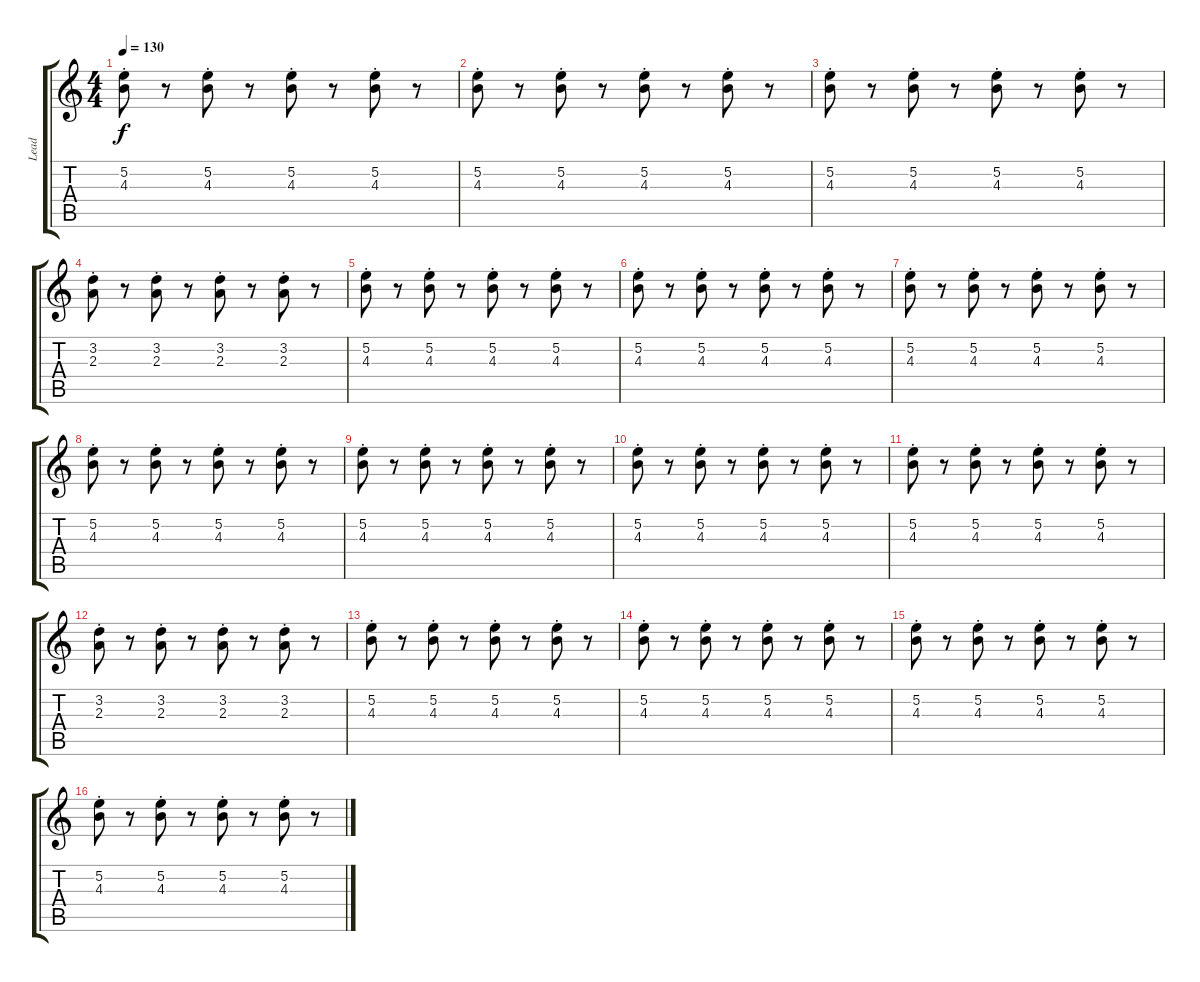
\track ("Lead" "Lead") {instrument electricguitarclean}
\staff {score tabs}
\tuning (E4 B3 G3 D3 A2 E2) {hide}
\ts (4 4)
\tempo 130
\clef g2
\ks c
(5.2{st} 4.3{st}).8{dy f} r.8 (5.2{st} 4.3{st}).8 r.8 (5.2{st} 4.3{st}).8 r.8 (5.2{st} 4.3{st}).8 r.8 |
(5.2{st} 4.3{st}).8 r.8 (5.2{st} 4.3{st}).8 r.8 (5.2{st} 4.3{st}).8 r.8 (5.2{st} 4.3{st}).8 r.8 |
(5.2{st} 4.3{st}).8 r.8 (5.2{st} 4.3{st}).8 r.8 (5.2{st} 4.3{st}).8 r.8 (5.2{st} 4.3{st}).8 r.8 |
(3.2{st} 2.3).8 r.8 (3.2{st} 2.3).8 r.8 (3.2{st} 2.3).8 r.8 (3.2{st} 2.3).8 r.8 |
(5.2{st} 4.3{st}).8 r.8 (5.2{st} 4.3{st}).8 r.8 (5.2{st} 4.3{st}).8 r.8 (5.2{st} 4.3{st}).8 r.8 |
(5.2{st} 4.3{st}).8 r.8 (5.2{st} 4.3{st}).8 r.8 (5.2{st} 4.3{st}).8 r.8 (5.2{st} 4.3{st}).8 r.8 |
(5.2{st} 4.3{st}).8 r.8 (5.2{st} 4.3{st}).8 r.8 (5.2{st} 4.3{st}).8 r.8 (5.2{st} 4.3{st}).8 r.8 |
(5.2{st} 4.3{st}).8 r.8 (5.2{st} 4.3{st}).8 r.8 (5.2{st} 4.3{st}).8 r.8 (5.2{st} 4.3{st}).8 r.8 |
(5.2{st} 4.3{st}).8 r.8 (5.2{st} 4.3{st}).8 r.8 (5.2{st} 4.3{st}).8 r.8 (5.2{st} 4.3{st}).8 r.8 |
(5.2{st} 4.3{st}).8 r.8 (5.2{st} 4.3{st}).8 r.8 (5.2{st} 4.3{st}).8 r.8 (5.2{st} 4.3{st}).8 r.8 |
(5.2{st} 4.3{st}).8 r.8 (5.2{st} 4.3{st}).8 r.8 (5.2{st} 4.3{st}).8 r.8 (5.2{st} 4.3{st}).8 r.8 |
(3.2{st} 2.3).8 r.8 (3.2{st} 2.3).8 r.8 (3.2{st} 2.3).8 r.8 (3.2{st} 2.3).8 r.8 |
(5.2{st} 4.3{st}).8 r.8 (5.2{st} 4.3{st}).8 r.8 (5.2{st} 4.3{st}).8 r.8 (5.2{st} 4.3{st}).8 r.8 |
(5.2{st} 4.3{st}).8 r.8 (5.2{st} 4.3{st}).8 r.8 (5.2{st} 4.3{st}).8 r.8 (5.2{st} 4.3{st}).8 r.8 |
(5.2{st} 4.3{st}).8 r.8 (5.2{st} 4.3{st}).8 r.8 (5.2{st} 4.3{st}).8 r.8 (5.2{st} 4.3{st}).8 r.8 |
(5.2{st} 4.3{st}).8 r.8 (5.2{st} 4.3{st}).8 r.8 (5.2{st} 4.3{st}).8 r.8 (5.2{st} 4.3{st}).8 r.8
